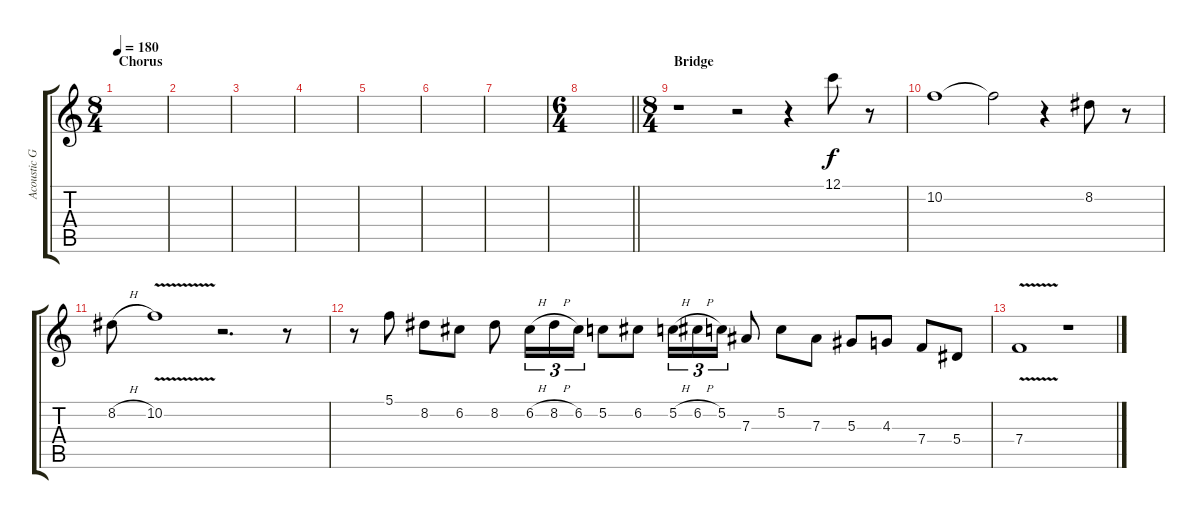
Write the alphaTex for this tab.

\track ("Acoustic Guitar 2" "Acoustic G") {instrument acousticguitarnylon}
\staff {score tabs}
\tuning (C4 G3 Eb3 Bb2 F2 C2) {hide}
\ts (8 4)
\section ("" "Chorus")
\tempo 180
\clef g2
\ks c
|
|
|
|
|
|
|
\ts (6 4)
\barLineRight lightlight
|
\ts (8 4)
\section ("" "Bridge")
r.1{volume 6} r.2 r.4 12.1.8 r.8 |
10.2.1 10.2{t}.2 r.4 8.2.8 r.8 |
8.2{h}.8 10.2{v}.1 r.2{d} r.8 |
r.8{volume 10} 5.1.8 8.2.8 6.2.8 8.2.8 6.2{h}.16{tu (3 2)} 8.2{h}.16{tu (3 2)} 6.2.16{tu (3 2)} 5.2.8 6.2.8 5.2{h}.16{tu (3 2)} 6.2{h}.16{tu (3 2)} 5.2.16{tu (3 2)} 7.3.8 5.2.8 7.3.8 5.3.8 4.3.8 7.4.8 5.4.8 |
7.4{v}.1 r.1
